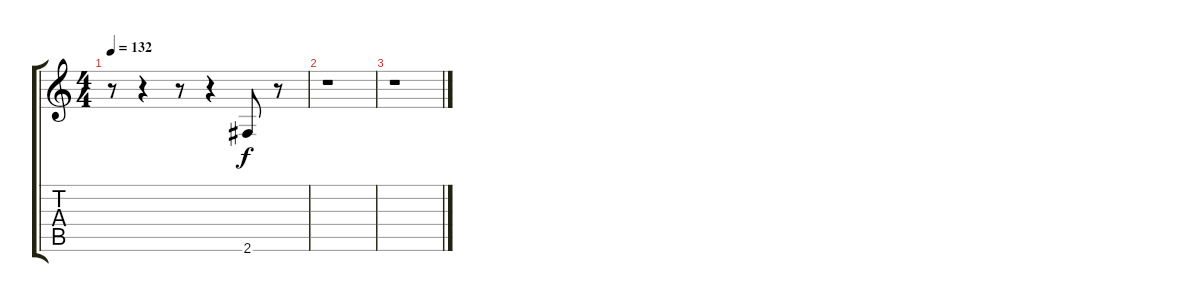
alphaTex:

\track "" {instrument electricbasspick}
\staff {score tabs}
\tuning (E4 B3 G3 D3 A2 E2) {hide}
\ts (4 4)
\tempo 132
\clef g2
\ks c
r.8{dy f volume 1} r.4 r.8{volume 1} r.4 2.6.8{volume 1} r.8 |
r.1 |
r.1
